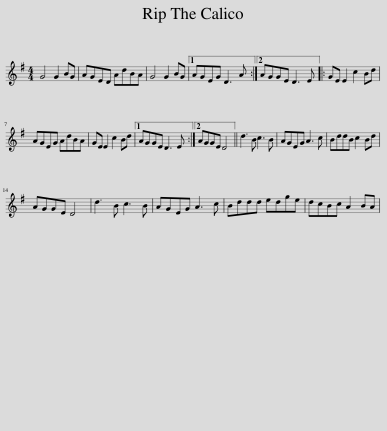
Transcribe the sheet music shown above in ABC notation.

X:1
L:1/8
M:4/4
I:linebreak $
K:G
V:1 treble
V:1
 G4 G2 BG | AGED AdBA | G4 G2 BG |1 AGEG D3 A :|2 AGGE D3 E |: %5
 GE E2 c2 Bd |$ AGEG AdBA | GE E2 c2 Bd |1 AGGE D3 E :|2 AGGE D4 || %10
 d3 B c3 B | AGEG A3 c | BddB c2 Bd |$ AGGE D4 | d3 B c3 B | %15
 AGEG A3 c | Bddd edge | dcBc A2 BA | %18
